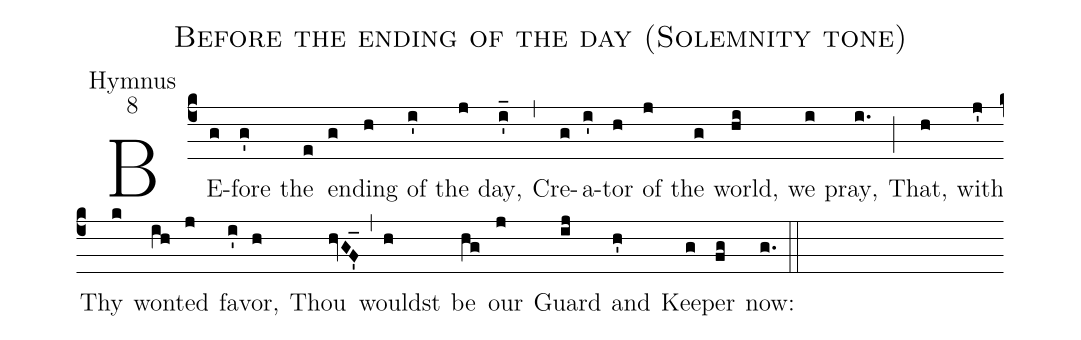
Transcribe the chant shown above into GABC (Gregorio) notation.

name:Before the ending of the day (Solemnity tone);
office-part:Hymnus;
mode:8;
%%
(c4)BE(g)f{o}re(g') the(e) end(g)ing(h) of(i') the(j) d{ay},(i_') (,) Cre(g)a(i')tor(h) of(j) the(g) world,(hi) we(i) pr{ay},(i.) (;) That,(h) with(j') Thy(k) wont(ih)ed(j) fa(i')vor,(h) Th{ou}(hvGF_') (,) w{ou}ldst(h) be(hg) {ou}r(j) G{ua}rd(ij) and(h') K{ee}p(g)er(fg) now:(g.) (::)
